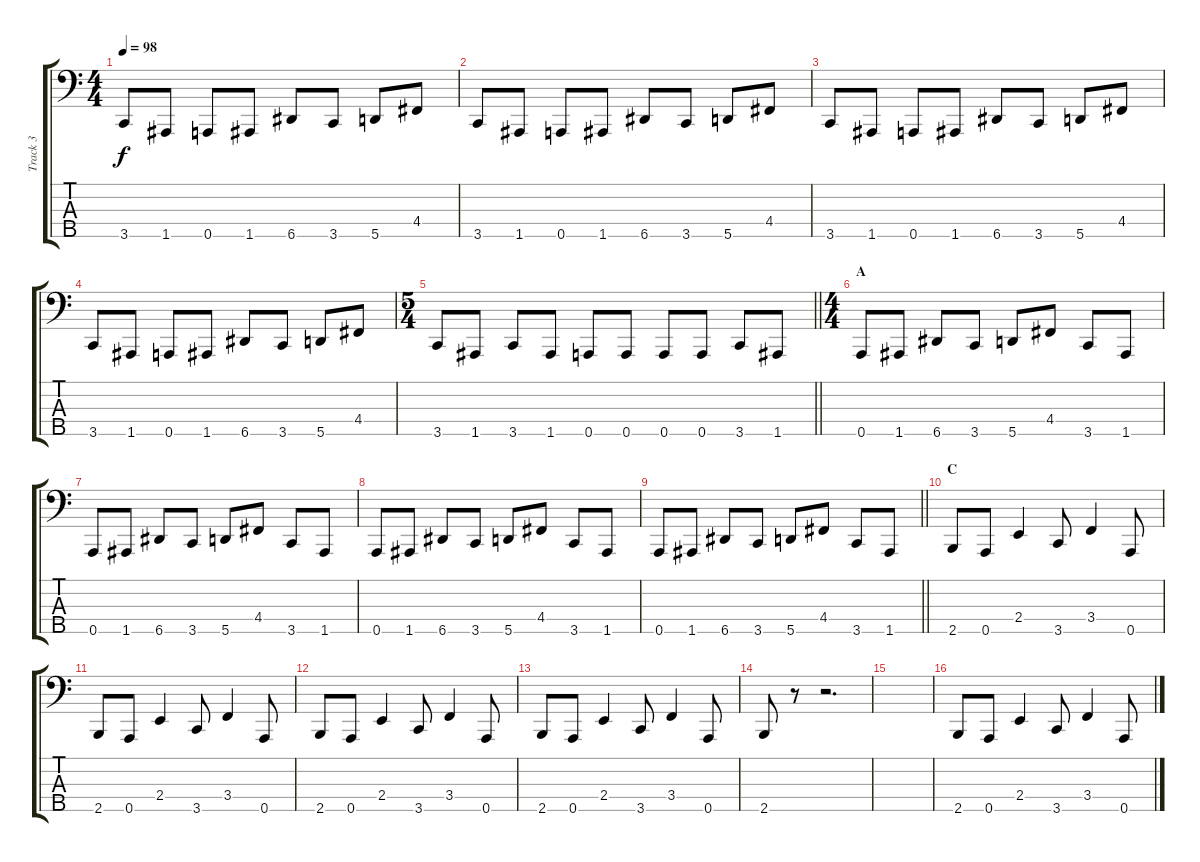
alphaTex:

\track ("Track 3" "Track 3") {instrument electricbasspick}
\staff {score tabs}
\tuning (F2 C2 G1 D1 A0) {hide}
\ts (4 4)
\tempo 98
\clef f4
\ks c
3.5.8{dy f} 1.5.8 0.5.8 1.5.8 6.5.8 3.5.8 5.5.8 4.4.8 |
3.5.8 1.5.8 0.5.8 1.5.8 6.5.8 3.5.8 5.5.8 4.4.8 |
3.5.8 1.5.8 0.5.8 1.5.8 6.5.8 3.5.8 5.5.8 4.4.8 |
3.5.8 1.5.8 0.5.8 1.5.8 6.5.8 3.5.8 5.5.8 4.4.8 |
\ts (5 4)
\barLineRight lightlight
3.5.8 1.5.8 3.5.8 1.5.8 0.5.8 0.5.8 0.5.8 0.5.8 3.5.8 1.5.8 |
\ts (4 4)
\section ("" "A")
0.5.8 1.5.8 6.5.8 3.5.8 5.5.8 4.4.8 3.5.8 1.5.8 |
0.5.8 1.5.8 6.5.8 3.5.8 5.5.8 4.4.8 3.5.8 1.5.8 |
0.5.8 1.5.8 6.5.8 3.5.8 5.5.8 4.4.8 3.5.8 1.5.8 |
\barLineRight lightlight
0.5.8 1.5.8 6.5.8 3.5.8 5.5.8 4.4.8 3.5.8 1.5.8 |
\section ("" "C")
2.5.8 0.5.8 2.4.4 3.5.8 3.4.4 0.5.8 |
2.5.8 0.5.8 2.4.4 3.5.8 3.4.4 0.5.8 |
2.5.8 0.5.8 2.4.4 3.5.8 3.4.4 0.5.8 |
2.5.8 0.5.8 2.4.4 3.5.8 3.4.4 0.5.8 |
2.5.8 r.8 r.2{d} |
|
2.5.8 0.5.8 2.4.4 3.5.8 3.4.4 0.5.8
